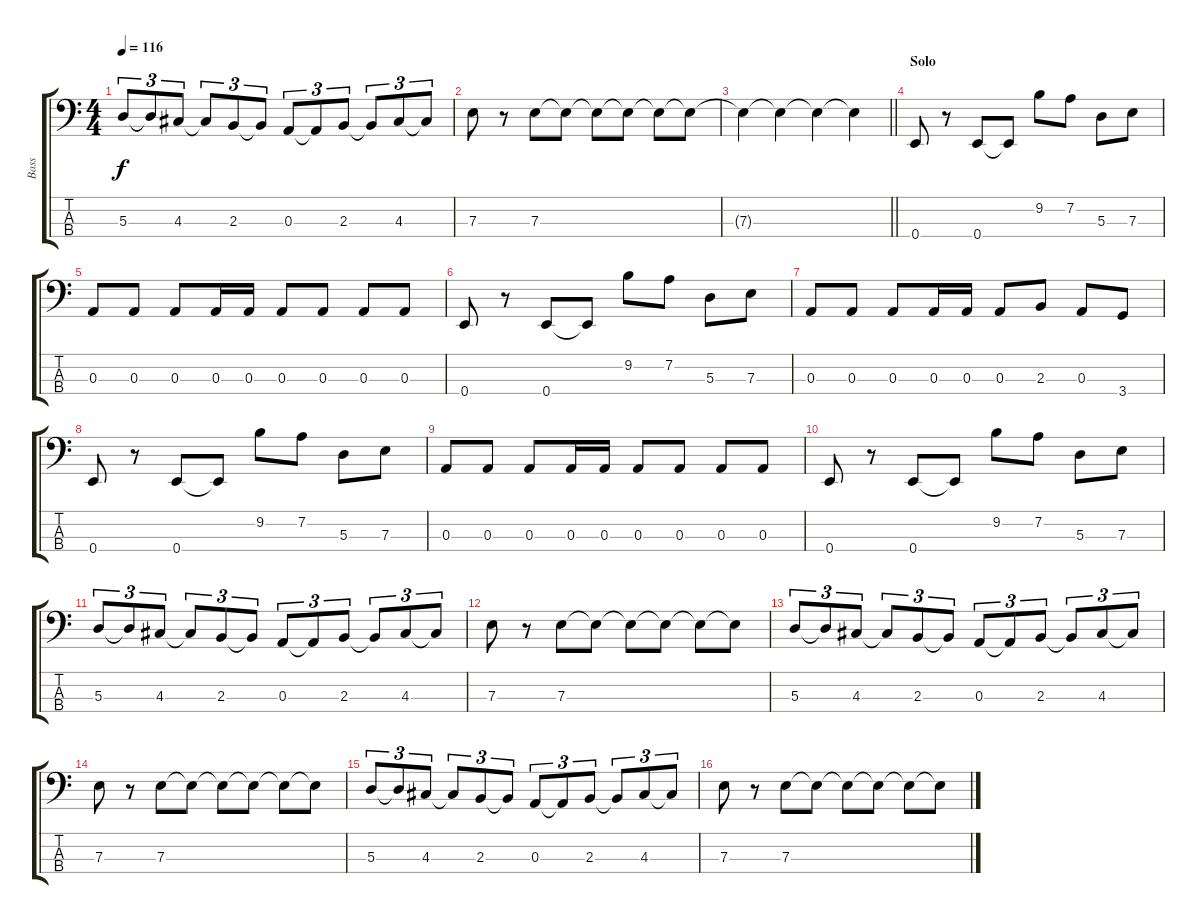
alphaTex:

\track ("Bass" "Bass") {instrument electricbassfinger}
\staff {score tabs}
\tuning (G2 D2 A1 E1) {hide}
\ts (4 4)
\tempo 116
\clef f4
\ks c
5.3.8{tu (3 2) dy f} 5.3{t}.8{tu (3 2)} 4.3.8{tu (3 2)} 4.3{t}.8{tu (3 2)} 2.3.8{tu (3 2)} 2.3{t}.8{tu (3 2)} 0.3.8{tu (3 2)} 0.3{t}.8{tu (3 2)} 2.3.8{tu (3 2)} 2.3{t}.8{tu (3 2)} 4.3.8{tu (3 2)} 4.3{t}.8{tu (3 2)} |
7.3.8 r.8 7.3.8 7.3{t}.8 7.3{t}.8 7.3{t}.8 7.3{t}.8 7.3{t}.8 |
\barLineRight lightlight
7.3{t}.4 7.3{t}.4 7.3{t}.4 7.3{t}.4 |
\section ("" "Solo")
0.4.8 r.8 0.4.8 0.4{t}.8 9.2.8 7.2.8 5.3.8 7.3.8 |
0.3.8 0.3.8 0.3.8 0.3.16 0.3.16 0.3.8 0.3.8 0.3.8 0.3.8 |
0.4.8 r.8 0.4.8 0.4{t}.8 9.2.8 7.2.8 5.3.8 7.3.8 |
0.3.8 0.3.8 0.3.8 0.3.16 0.3.16 0.3.8 2.3.8 0.3.8 3.4.8 |
0.4.8 r.8 0.4.8 0.4{t}.8 9.2.8 7.2.8 5.3.8 7.3.8 |
0.3.8 0.3.8 0.3.8 0.3.16 0.3.16 0.3.8 0.3.8 0.3.8 0.3.8 |
0.4.8 r.8 0.4.8 0.4{t}.8 9.2.8 7.2.8 5.3.8 7.3.8 |
5.3.8{tu (3 2)} 5.3{t}.8{tu (3 2)} 4.3.8{tu (3 2)} 4.3{t}.8{tu (3 2)} 2.3.8{tu (3 2)} 2.3{t}.8{tu (3 2)} 0.3.8{tu (3 2)} 0.3{t}.8{tu (3 2)} 2.3.8{tu (3 2)} 2.3{t}.8{tu (3 2)} 4.3.8{tu (3 2)} 4.3{t}.8{tu (3 2)} |
7.3.8 r.8 7.3.8 7.3{t}.8 7.3{t}.8 7.3{t}.8 7.3{t}.8 7.3{t}.8 |
5.3.8{tu (3 2)} 5.3{t}.8{tu (3 2)} 4.3.8{tu (3 2)} 4.3{t}.8{tu (3 2)} 2.3.8{tu (3 2)} 2.3{t}.8{tu (3 2)} 0.3.8{tu (3 2)} 0.3{t}.8{tu (3 2)} 2.3.8{tu (3 2)} 2.3{t}.8{tu (3 2)} 4.3.8{tu (3 2)} 4.3{t}.8{tu (3 2)} |
7.3.8 r.8 7.3.8 7.3{t}.8 7.3{t}.8 7.3{t}.8 7.3{t}.8 7.3{t}.8 |
5.3.8{tu (3 2)} 5.3{t}.8{tu (3 2)} 4.3.8{tu (3 2)} 4.3{t}.8{tu (3 2)} 2.3.8{tu (3 2)} 2.3{t}.8{tu (3 2)} 0.3.8{tu (3 2)} 0.3{t}.8{tu (3 2)} 2.3.8{tu (3 2)} 2.3{t}.8{tu (3 2)} 4.3.8{tu (3 2)} 4.3{t}.8{tu (3 2)} |
7.3.8 r.8 7.3.8 7.3{t}.8 7.3{t}.8 7.3{t}.8 7.3{t}.8 7.3{t}.8
